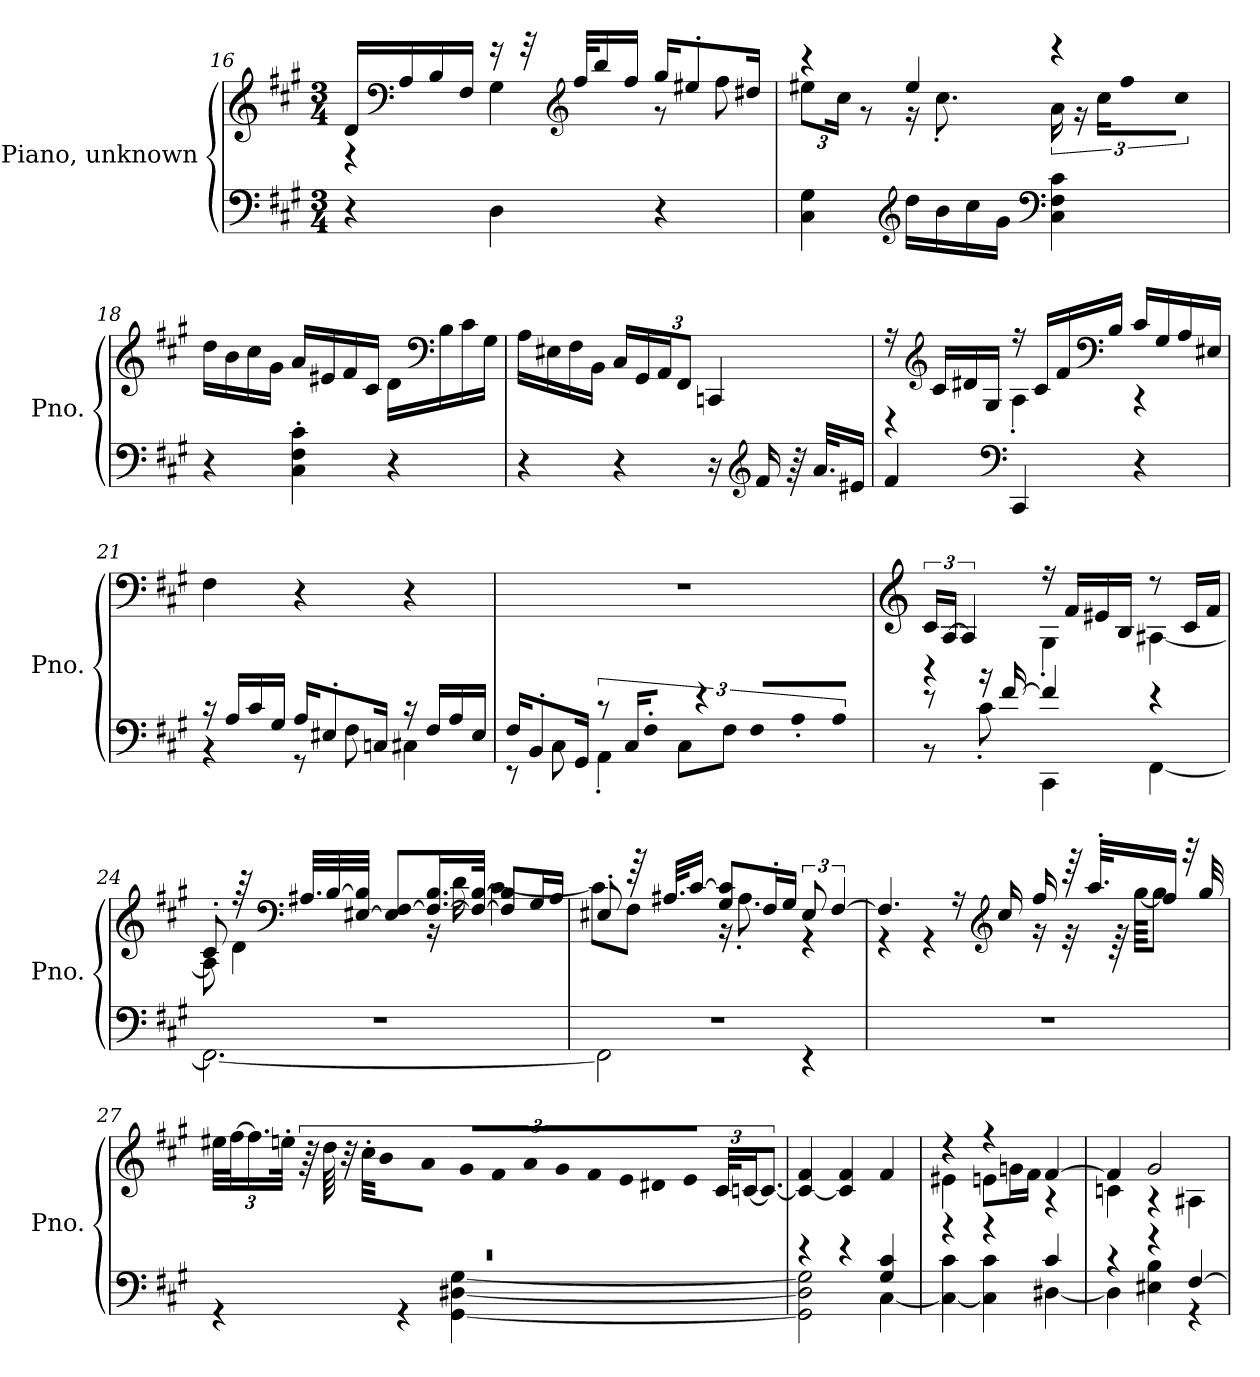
**kern	**kern
*part1	*part1
*staff2	*staff1
*I"Piano, unknown	*
*I'Pno.	*
!!LO:LB:g=z
*clefF4	*clefG2
*k[f#c#g#]	*k[f#c#g#]
*M3/4	*M3/4
=16	=16
*	*^
4r	16d/LL	4r
*	*clefF4	*
.	16A/	.
.	16B/	.
.	16F#/JJ	.
4D\	16r	4G#\
.	32r	.
*	*clefG2	*
.	32ff#/KLL	.
.	16bb/	.
.	16ff#/JJ	.
4r	16gg#/KL	8r
.	8ee#X'/	.
.	.	8ff#\
.	16dd#X/Jk	.
=17	=17	=17
*	*	*Xbrackettup
4C#\ 4G#\	4r	12ee#X\L
.	.	24cc#\Jk
.	.	8r
*clefG2	*	*
16dd\LL	4ee#/	16r
16b\	.	8.cc#'\
16cc#\	.	.
16g#\JJ	.	.
*clefF4	*	*
*	*	*brackettup
4C#\ 4F#\ 4c#\	4r	24a\
.	.	24r
.	.	24cc#\LL
.	.	16ff#\
.	.	16cc#\JJ
*	*v	*v
!!LO:LB:g=z
=18	=18
4r	16dd\LL
.	16b\
.	16cc#\
.	16g#\JJ
4C#\' 4F#\' 4c#\'	16a/LL
.	16e#X/
.	16f#/
.	16c#/JJ
4r	16d\LL
*	*clefF4
.	16B\
.	16c#\
.	16G#\JJ
=19	=19
4r	16A\LL
.	16E#X\
.	16F#\
.	16BB\JJ
4r	16C#/LL
.	16GG#/
*	*Xbrackettup
.	24AA/J
.	12FF#/J
16r	4CCn/
*clefG2	*
16f#/	.
64r	.
32.a/KLL	.
16e#X/JJ	.
!!LO:LB:g=z
=20	=20
*	*^
4f#/	16r	4r
*	*clefG2	*
.	16c#/LL	.
.	16d#X/	.
.	16G#/JJ	.
*clefF4	*	*
4CC#/	16r	4A'\
.	16c#/LL	.
.	16f#/	.
*	*clefF4	*
.	16B/JJ	.
4r	16c#/LL	4r
.	16G#/	.
.	16A/	.
.	16E#X/JJ	.
*	*v	*v
=21	=21
*^	*
16r	4r	4F#\
16A/LL	.	.
16c#/	.	.
16G#/JJ	.	.
16A/KL	8r	4r
8E#X'/	.	.
.	8F#\	.
16Cn/Jk	.	.
16r	4C#X\	4r
16F#/LL	.	.
16A/	.	.
16E#/JJ	.	.
!!LO:LB:g=z
=22	=22	=22
16F#/KL	8r	2.r
8BB'/	.	.
.	8C#\	.
16GG#/Jk	.	.
12r	4AA'\	.
24C#/KL	.	.
8F#'/J	.	.
32r	8C#\L	.
32F#/KKL	.	.
8A'/	.	.
.	8F#\J	.
16A/Jk	.	.
=23	=23	=23
*	*	*clefG2
*	*	*brackettup
*	*	*^
8r	8r	24c#/LL	4r
.	.	[24A/JJ	.
.	.	6A/]	.
16r	8c#'\	.	.
[16f#/	.	.	.
4f#/]	4CC#\	16r	4G#'\
.	.	16f#/LL	.
.	.	16e#X/	.
.	.	16B/JJ	.
4r	[4FF#\	8r	[4A#X\
.	.	16c#/LL	.
.	.	16f#/JJ	.
!!LO:PB:g=z	!!
=24	=24	=24	=24
2.r	2.FF#\_	8c#'/	8A#\]
.	.	64r	4d\
*	*	*clefF4	*
.	.	32.A#X/LLL	.
.	.	[32B/	.
.	.	[32E#X/ 32B/]JJJ	.
.	.	8E#/] [8F#/L	.
.	.	16.F#/_ 16.B/L	16r
.	.	.	16d\
.	.	32F#/_ [32B/JJk	.
.	.	8F#/] 8B/]L	[4c#\
.	.	16G#/L	.
.	.	16A#/JJ	.
=25	=25	=25	=25
2.r	2FF#\]	8E#X'/	8c#\L]
.	.	64r	8F#\J
.	.	32.A#X/KLL	.
.	.	[16c#/JJ	.
.	.	8G#/ 8c#/]L	16r
.	.	.	8.A#'\
.	.	16F#'/L	.
.	.	16G#/JJ	.
.	4r	12E#/	4r
.	.	[6F#/	.
*v	*v	*	*
!!LO:LB:g=z	!!
=26	=26	=26
2.r	4.F#/]	4r
.	.	4r
.	16r	.
*	*clefG2	*
.	16cc#/	.
.	16ff#/	16r
.	64r	32r
.	32.aa'/KLL	.
.	.	64r
.	.	[64gg#\KKKL
.	16ff#/JJ	8gg#\J]
.	32r	.
.	32gg#/	.
*	*v	*v
=27	=27
*^	*
*	*	*Xbrackettup
2.r	4r	48ee#X\LLL
.	.	[48ff#\J
.	.	24.ff#\]
.	.	48een'\JJk
*	*	*brackettup
.	.	96r
.	.	96dd\
.	.	48r
.	.	48cc#'\LLL
.	.	32b\
.	.	32a\JJJ
.	4r	32g#/LLL
.	.	32f#/
.	.	32a/
.	.	32g#/
.	.	32f#/
.	.	32e/
.	.	32d#X/
.	.	32e/JJJ
*	*	*Xbrackettup
.	[4GG#\ [4D#X\ [4G#\	48c#/KLL
.	.	[24cn/J
.	.	8.c/J_
!!LO:LB:g=z
=28	=28	=28
4r	2GG#\] 2D#\] 2G#\]	4c/_ 4f#/
4r	.	4c/] 4f#/
4G#/ 4c#/	[4C#\	4f#/
=29	=29	=29
*	*	*^
4r	4C#\_ 4c#\	4r	4e#X\
4r	4C#\] 4c#\	4r	8en\L
.	.	.	16gn\L
.	.	.	16f#\JJ
4c#/	[4D#X\	[4f#/	4r
=30	=30	=30	=30
4r	4D#\]	4f#/]	4cn\
4r	4E#X\ 4B\	2g#/	4r
[4F#/	4r	.	4A#X\
*v	*v	*	*
*	*v	*v
=	=
*-	*-
